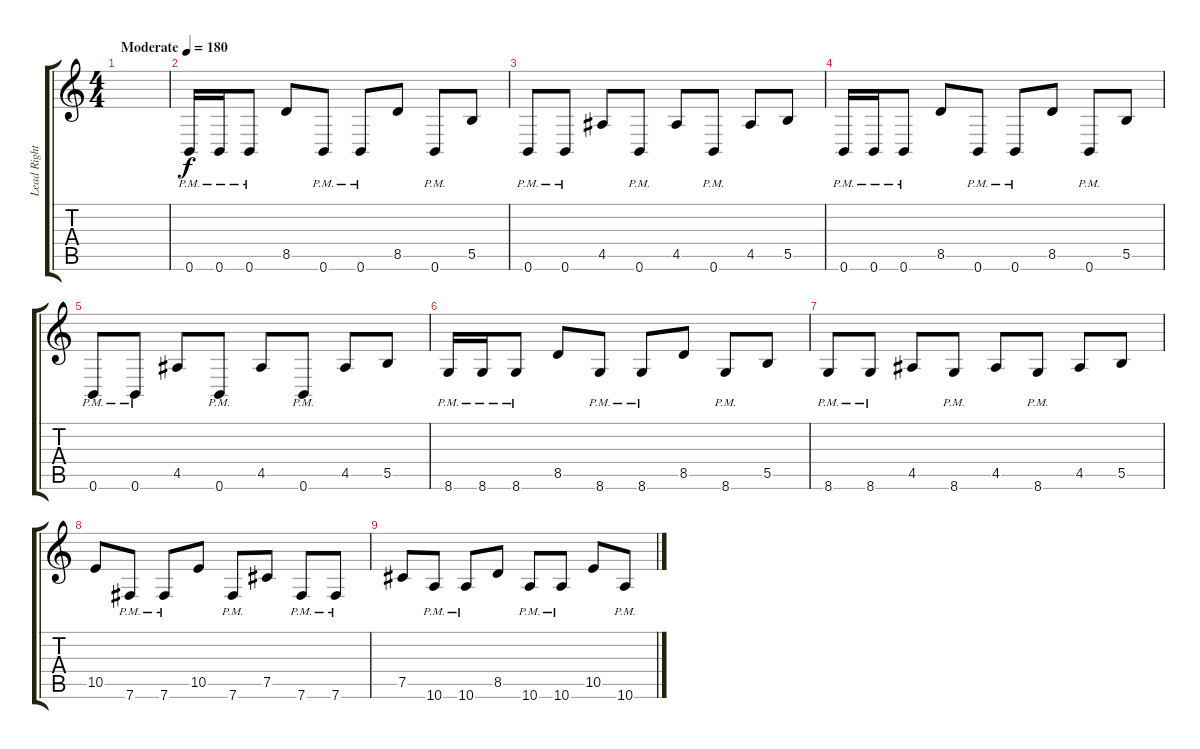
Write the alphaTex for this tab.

\track ("Lead Right" "Lead Right") {instrument distortionguitar}
\staff {score tabs}
\tuning (Db4 Ab3 E3 B2 Gb2 B1) {hide}
\ts (4 4)
\tempo (180 "Moderate")
\clef g2
\ks c
|
0.6{pm}.16 0.6{pm}.16 0.6{pm}.8 8.5.8 0.6{pm}.8 0.6{pm}.8 8.5.8 0.6{pm}.8 5.5.8 |
0.6{pm}.8 0.6{pm}.8 4.5.8 0.6{pm}.8 4.5.8 0.6{pm}.8 4.5.8 5.5.8 |
0.6{pm}.16 0.6{pm}.16 0.6{pm}.8 8.5.8 0.6{pm}.8 0.6{pm}.8 8.5.8 0.6{pm}.8 5.5.8 |
0.6{pm}.8 0.6{pm}.8 4.5.8 0.6{pm}.8 4.5.8 0.6{pm}.8 4.5.8 5.5.8 |
8.6{pm}.16 8.6{pm}.16 8.6{pm}.8 8.5.8 8.6{pm}.8 8.6{pm}.8 8.5.8 8.6{pm}.8 5.5.8 |
8.6{pm}.8 8.6{pm}.8 4.5.8 8.6{pm}.8 4.5.8 8.6{pm}.8 4.5.8 5.5.8 |
10.5.8 7.6{pm}.8 7.6{pm}.8 10.5.8 7.6{pm}.8 7.5.8 7.6{pm}.8 7.6{pm}.8 |
7.5.8 10.6{pm}.8 10.6{pm}.8 8.5.8 10.6{pm}.8 10.6{pm}.8 10.5.8 10.6{pm}.8
